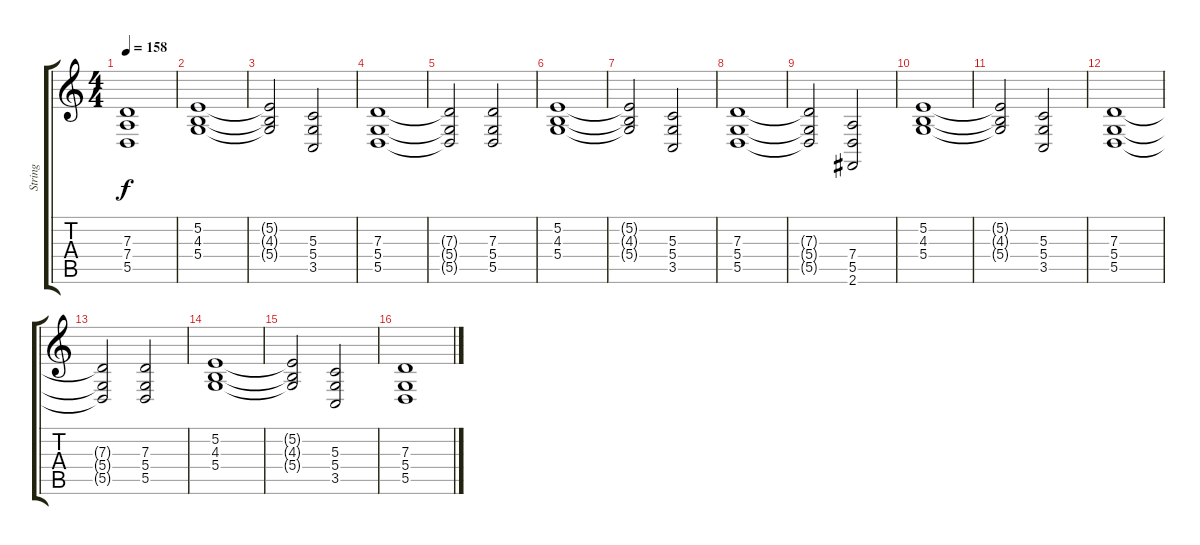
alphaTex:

\track ("String" "String") {instrument stringensemble1}
\staff {score tabs}
\tuning (E4 B3 G3 D3 A2 E2) {hide}
\ts (4 4)
\tempo 158
\clef g2
\ks c
(7.3 7.4 5.5).1{dy f} |
(5.2 4.3 5.4).1 |
(5.2{t} 4.3{t} 5.4{t}).2 (5.3 5.4 3.5).2 |
(7.3 5.4 5.5).1 |
(7.3{t} 5.4{t} 5.5{t}).2 (7.3 5.4 5.5).2 |
(5.2 4.3 5.4).1 |
(5.2{t} 4.3{t} 5.4{t}).2 (5.3 5.4 3.5).2 |
(7.3 5.4 5.5).1 |
(7.3{t} 5.4{t} 5.5{t}).2 (7.4 5.5 2.6).2 |
(5.2 4.3 5.4).1 |
(5.2{t} 4.3{t} 5.4{t}).2 (5.3 5.4 3.5).2 |
(7.3 5.4 5.5).1 |
(7.3{t} 5.4{t} 5.5{t}).2 (7.3 5.4 5.5).2 |
(5.2 4.3 5.4).1 |
(5.2{t} 4.3{t} 5.4{t}).2 (5.3 5.4 3.5).2 |
(7.3 5.4 5.5).1
